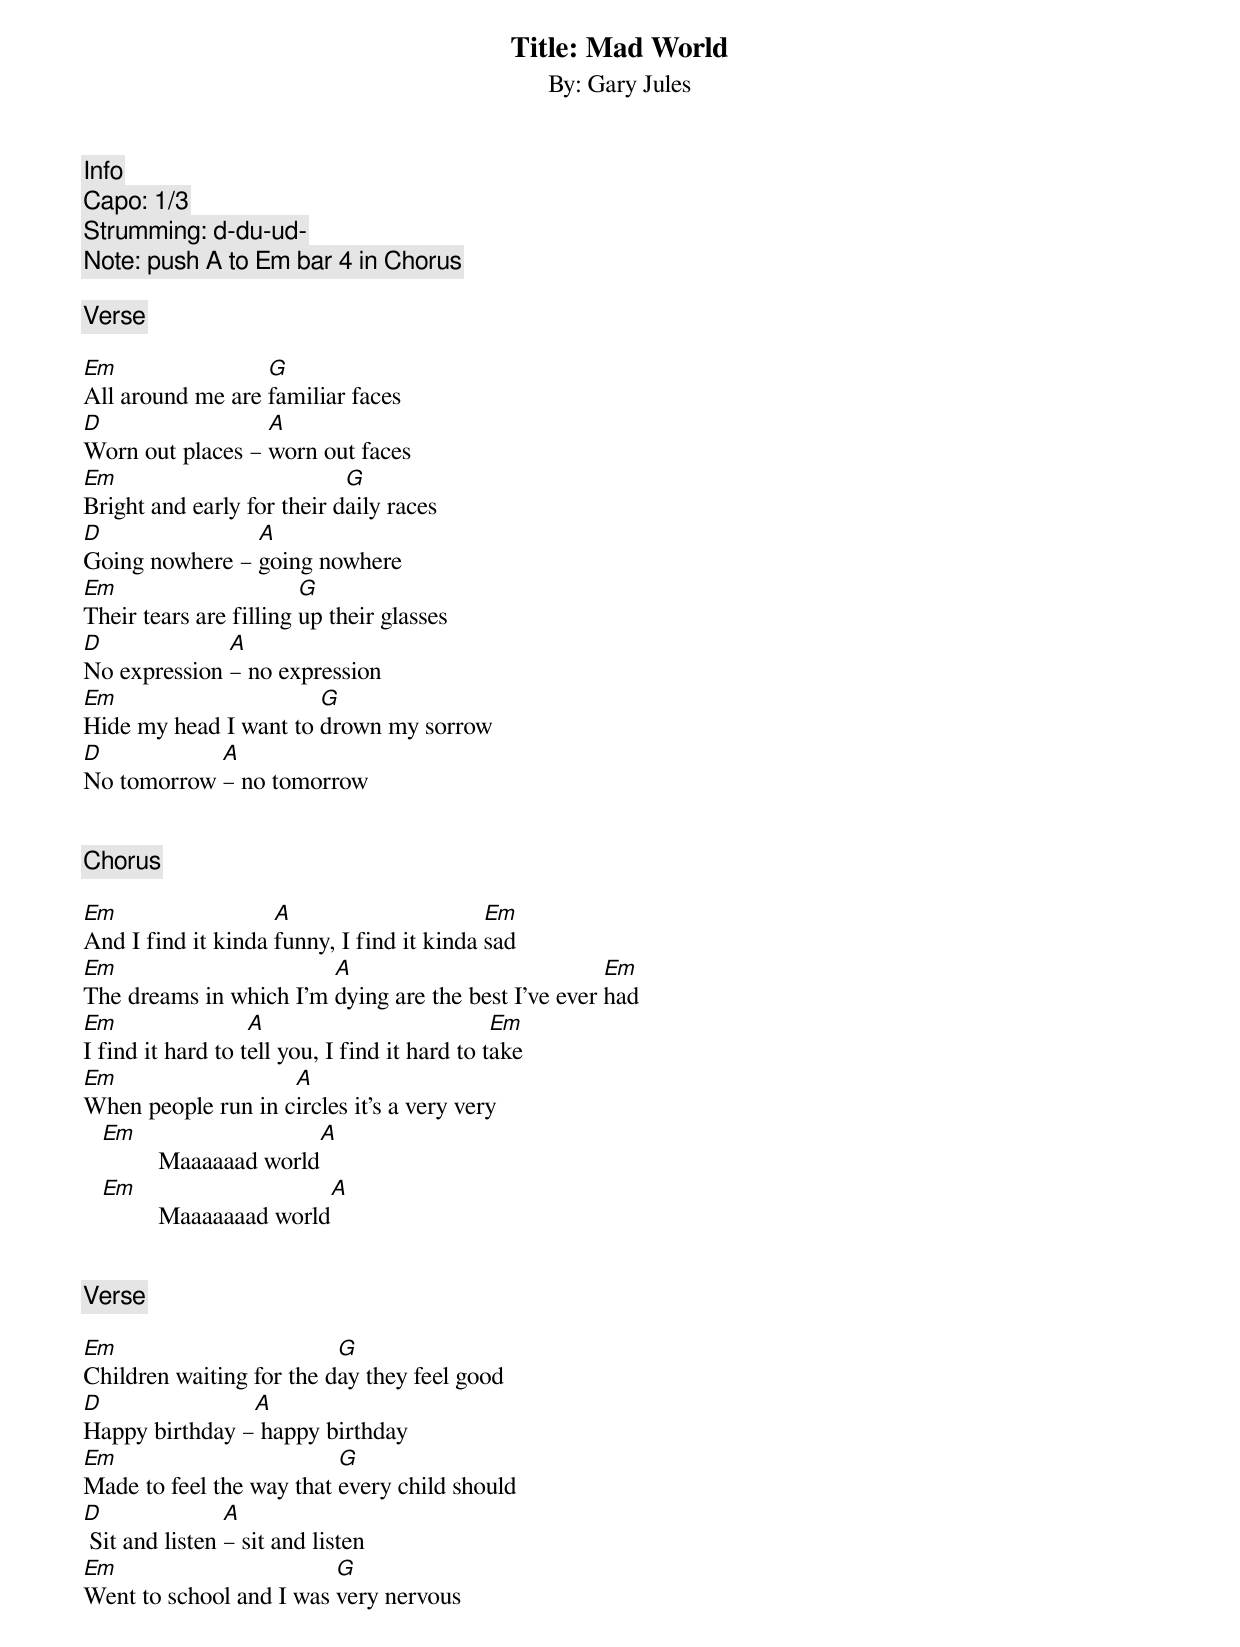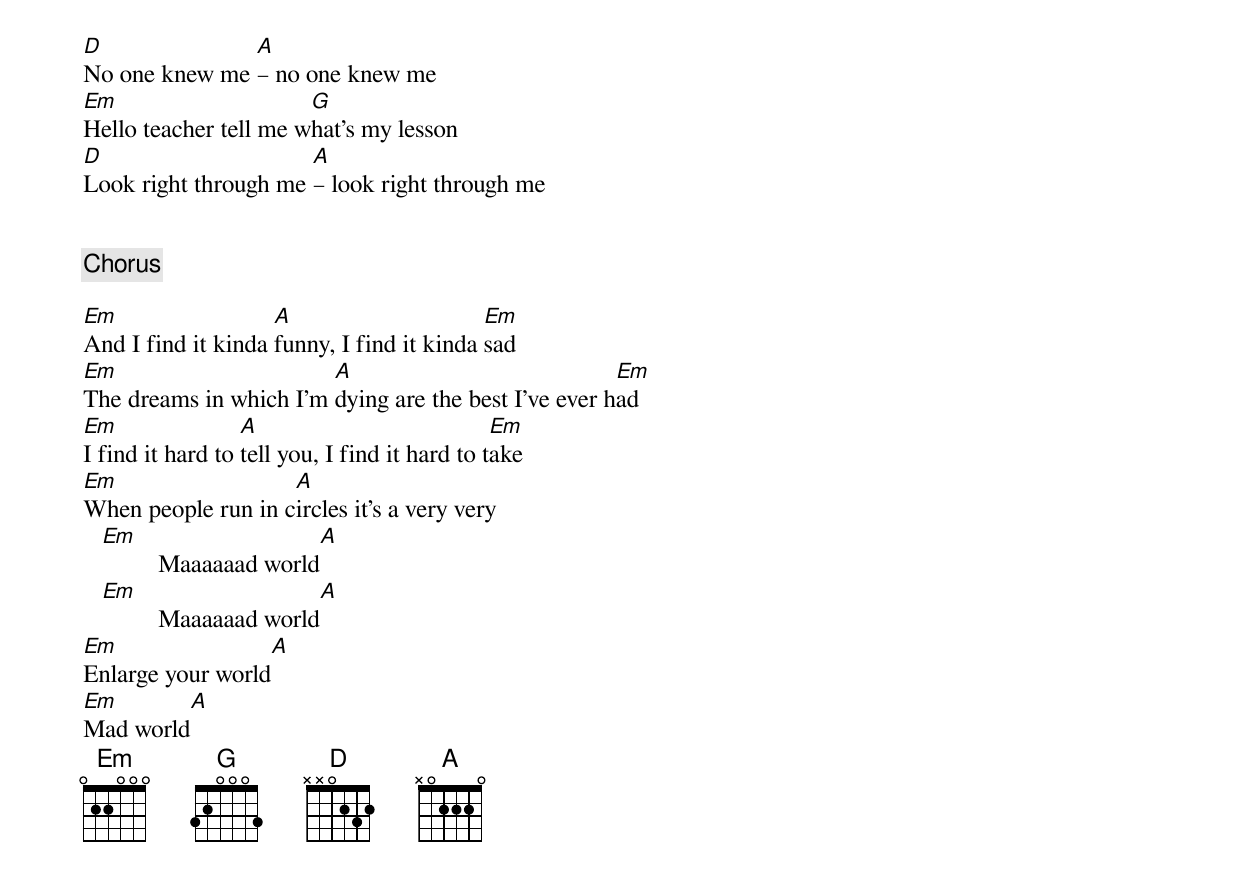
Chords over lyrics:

[Info]
Title: Mad World
By: Gary Jules
Capo: 1/3
Strumming: d-du-ud-
Note: push A to Em bar 4 in Chorus

[Verse]

Em                G
All around me are familiar faces
D                 A
Worn out places – worn out faces
Em                          G
Bright and early for their daily races
D               A
Going nowhere – going nowhere
Em                      G
Their tears are filling up their glasses
D             A
No expression – no expression
Em                     G
Hide my head I want to drown my sorrow
D           A
No tomorrow – no tomorrow


[Chorus]

Em                  A                      Em
And I find it kinda funny, I find it kinda sad
Em                      A                            Em
The dreams in which I’m dying are the best I’ve ever had
Em                 A                           Em
I find it hard to tell you, I find it hard to take
Em                  A
When people run in circles it’s a very very
   Em                     A
            Maaaaaad world
   Em                       A
            Maaaaaaad world


[Verse]

Em                        G
Children waiting for the day they feel good
D               A
Happy birthday – happy birthday
Em                        G
Made to feel the way that every child should
D               A
 Sit and listen – sit and listen
Em                       G
Went to school and I was very nervous
D              A
No one knew me – no one knew me
Em                     G
Hello teacher tell me what’s my lesson
D                     A
Look right through me – look right through me


[Chorus]

Em                  A                      Em
And I find it kinda funny, I find it kinda sad
Em                      A                             Em
The dreams in which I’m dying are the best I’ve ever had
Em                A                            Em
I find it hard to tell you, I find it hard to take
Em                  A
When people run in circles it’s a very very
   Em                     A
            Maaaaaad world
   Em                     A
            Maaaaaad world
Em                A
Enlarge your world
Em       A
Mad world
